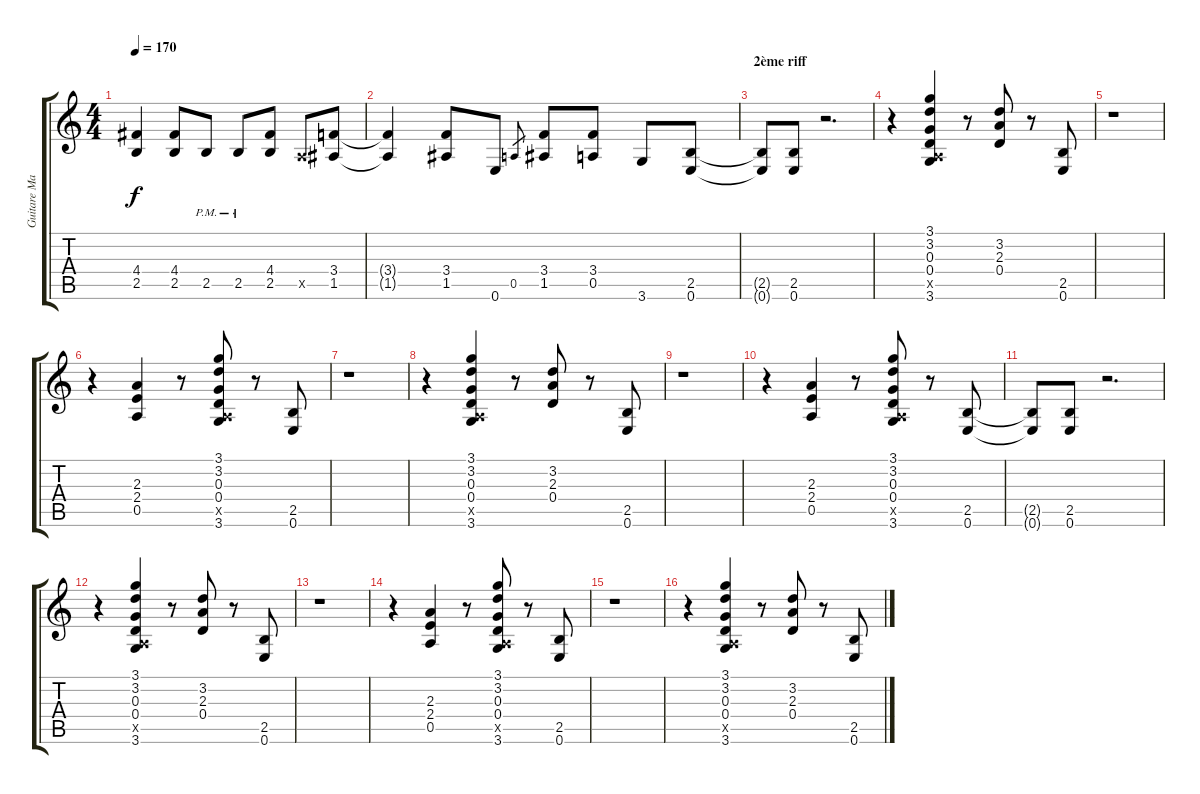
\track ("Guitare Mathieu" "Guitare Ma") {instrument distortionguitar}
\staff {score tabs}
\tuning (E4 B3 G3 D3 A2 E2) {hide}
\ts (4 4)
\tempo 170
\clef g2
\ks c
(4.4{t} 2.5{t}).4{dy f} (4.4 2.5).8 2.5{pm}.8 2.5{pm}.8 (4.4 2.5).8 0.5{x}.8 (3.4 1.5).8 |
(3.4{t} 1.5{t}).4 (3.4 1.5).8 0.6.8 0.5.8{gr} (3.4 1.5).8 (3.4 0.5).8 3.6.8 (2.5 0.6).8 |
\section ("" "2ème riff")
(2.5{t} 0.6{t}).8 (2.5 0.6).8 r.2{d} |
r.4 (3.1 3.2 0.3 0.4 0.5{x} 3.6).4 r.8 (3.2 2.3 0.4).8 r.8 (2.5 0.6).8 |
r.1 |
r.4 (2.3 2.4 0.5).4 r.8 (3.1 3.2 0.3 0.4 0.5{x} 3.6).8 r.8 (2.5 0.6).8 |
r.1 |
r.4 (3.1 3.2 0.3 0.4 0.5{x} 3.6).4 r.8 (3.2 2.3 0.4).8 r.8 (2.5 0.6).8 |
r.1 |
r.4 (2.3 2.4 0.5).4 r.8 (3.1 3.2 0.3 0.4 0.5{x} 3.6).8 r.8 (2.5 0.6).8 |
(2.5{t} 0.6{t}).8 (2.5 0.6).8 r.2{d} |
r.4 (3.1 3.2 0.3 0.4 0.5{x} 3.6).4 r.8 (3.2 2.3 0.4).8 r.8 (2.5 0.6).8 |
r.1 |
r.4 (2.3 2.4 0.5).4 r.8 (3.1 3.2 0.3 0.4 0.5{x} 3.6).8 r.8 (2.5 0.6).8 |
r.1 |
r.4 (3.1 3.2 0.3 0.4 0.5{x} 3.6).4 r.8 (3.2 2.3 0.4).8 r.8 (2.5 0.6).8
